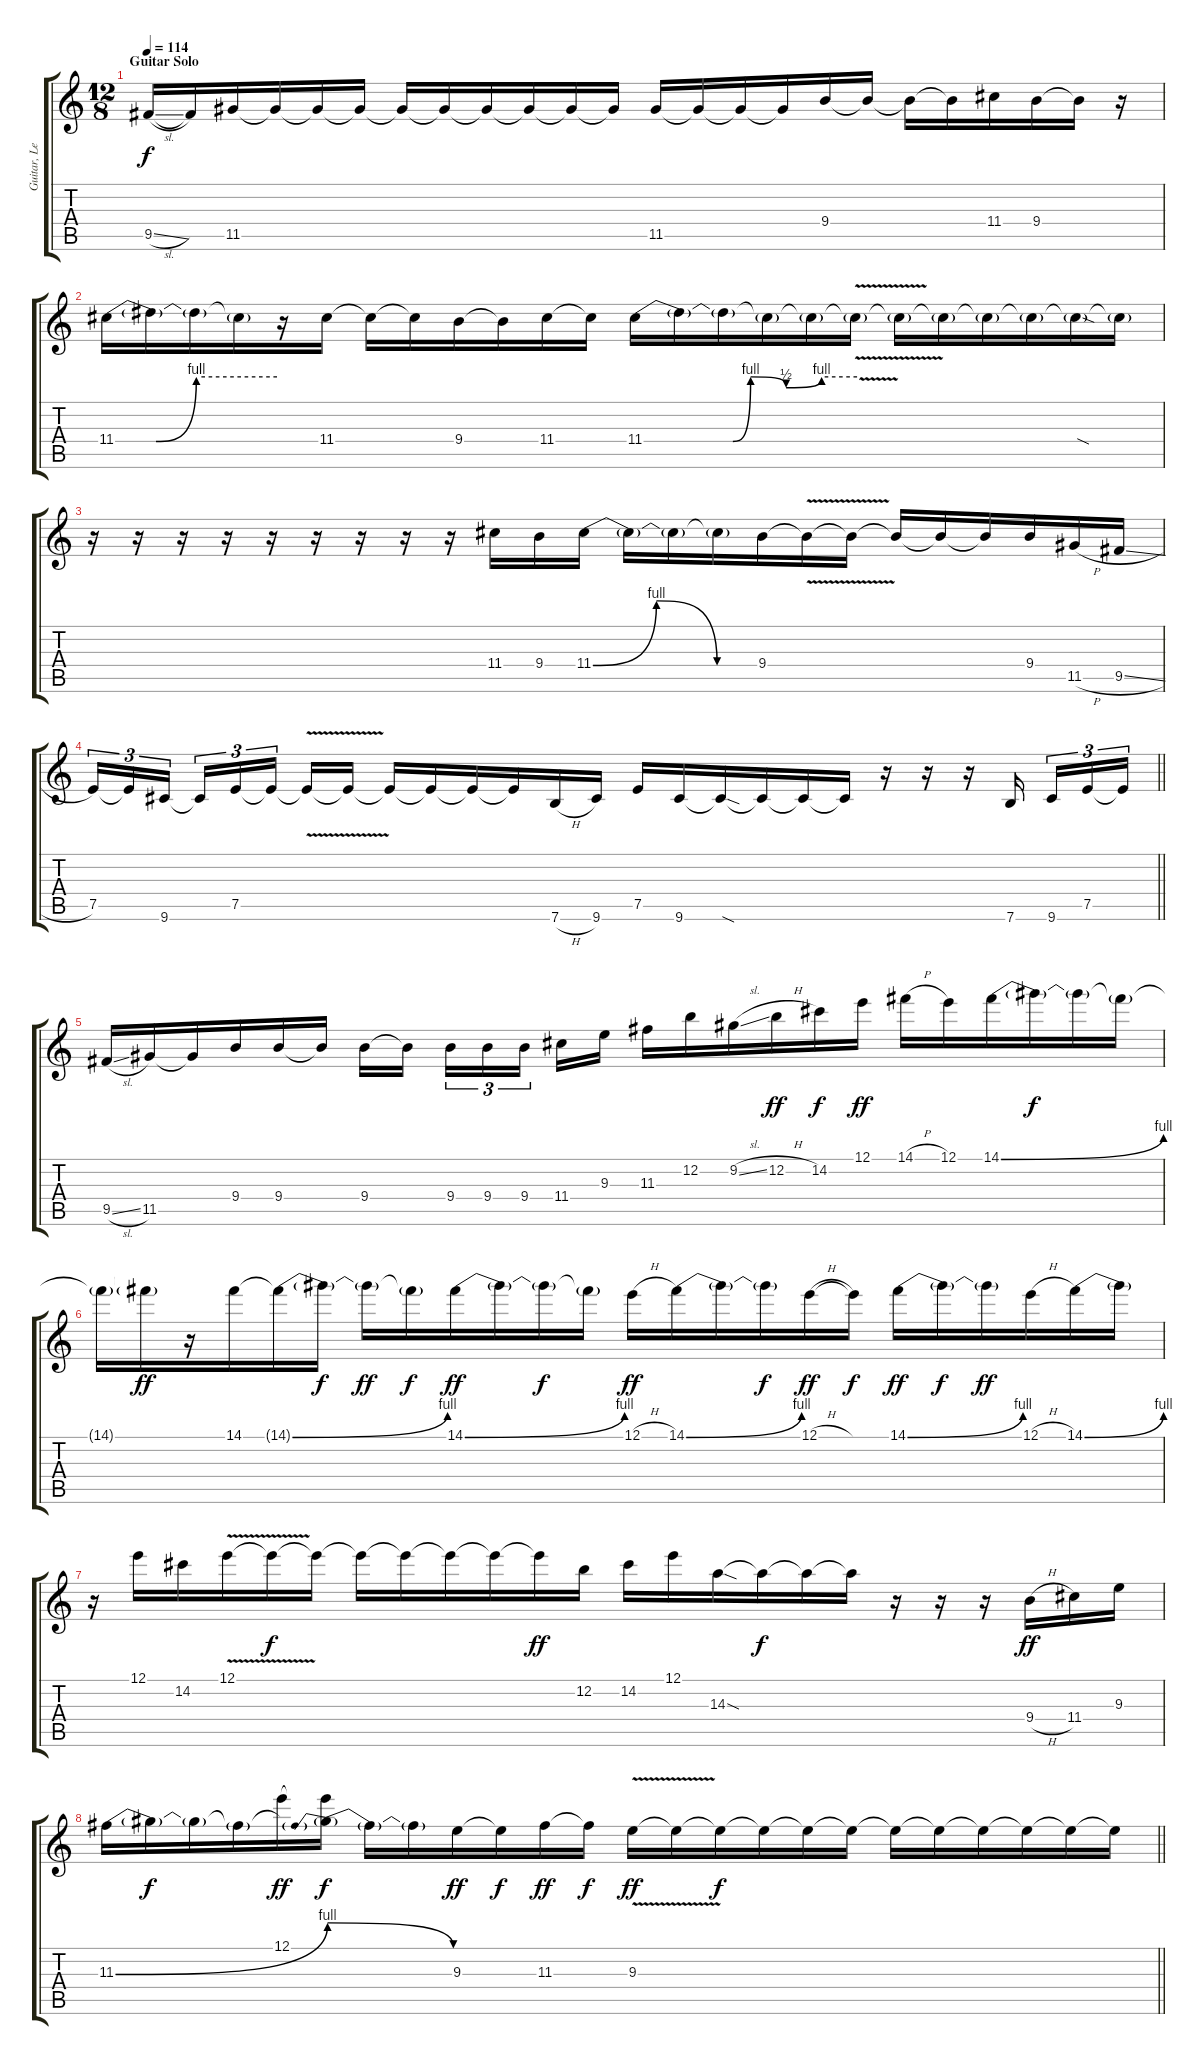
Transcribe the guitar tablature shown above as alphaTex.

\track ("Guitar, Lead" "Guitar, Le") {instrument electricguitarjazz}
\staff {score tabs}
\tuning (E4 B3 G3 D3 A2 E2) {hide}
\ts (12 8)
\section ("" "Guitar Solo")
\tempo 114
\clef g2
\ks c
9.5{sl}.16{dy f} 9.5{t}.16 11.5.16 11.5{t}.16 11.5{t}.16 11.5{t}.16 11.5{t}.16 11.5{t}.16 11.5{t}.16 11.5{t}.16 11.5{t}.16 11.5{t}.16 11.5.16 11.5{t}.16 11.5{t}.16 11.5{t}.16 9.4.16 9.4{t}.16 9.4{t}.16 9.4{t}.16 11.4.16 9.4.16 9.4{t}.16 r.16 |
11.4{be (custom 0 0 15 0 30 4 60 4)}.16 11.4{t}.16 11.4{t}.16 11.4{t}.16 r.16 11.4.16 11.4{t}.16 11.4{t}.16 9.4.16 9.4{t}.16 11.4.16 11.4{t}.16 11.4{be (custom 0 0 25 0 30 4 40 2 50 4 60 4)}.16 11.4{t}.16 11.4{t}.16 11.4{t}.16 11.4{t}.16 11.4{v t}.16 11.4{t}.16 11.4{t}.16 11.4{t}.16 11.4{t}.16 11.4{sod t}.16 11.4{t}.16 |
r.16 r.16 r.16 r.16 r.16 r.16 r.16 r.16 r.16 11.4.16 9.4.16 11.4{be (custom 0 0 23 4 45 0 60 0)}.16 11.4{t}.16 11.4{t}.16 11.4{t}.16 9.4.16 9.4{v t}.16 9.4{t}.16 9.4{t}.16 9.4{t}.16 9.4{t}.16 9.4.16 11.5{h}.16 9.5{sl}.16 |
\barLineRight lightlight
7.5.16{tu (3 2)} 7.5{t}.16{tu (3 2)} 9.6.16{tu (3 2) beam splitsecondary} 9.6{t}.16{tu (3 2)} 7.5.16{tu (3 2)} 7.5{t}.16{tu (3 2) beam splitsecondary} 7.5{v t}.16 7.5{t}.16 7.5{t}.16 7.5{t}.16 7.5{t}.16 7.5{t}.16 7.6{h}.16 9.6.16 7.5.16 9.6.16 9.6{sod t}.16 9.6{t}.16 9.6{t}.16 9.6{t}.16 r.16 r.16 r.16 7.6.16{beam splitsecondary} 9.6.16{tu (3 2)} 7.5.16{tu (3 2)} 7.5{t}.16{tu (3 2)} |
9.5{sl}.16 11.5.16 11.5{t}.16 9.4.16 9.4.16 9.4{t}.16 9.4.16 9.4{t}.16{beam splitsecondary} 9.4.16{tu (3 2)} 9.4.16{tu (3 2)} 9.4.16{tu (3 2) beam splitsecondary} 11.4.16 9.3.16 11.3.16 12.2.16 9.2{sl}.16 12.2{h}.16{dy ff} 14.2.16{dy f} 12.1.16{dy ff} 14.1{h}.16 12.1.16 14.1{be (bend 0 0 60 4)}.16 14.1{t}.16{dy f} 14.1{t}.16 14.1{t}.16 |
14.1{t}.16 14.1{t}.16{dy ff} r.16 14.1.16 14.1{be (bend 0 0 60 4) t}.16 14.1{t}.16{dy f} 14.1{t}.16{dy ff} 14.1{t}.16{dy f} 14.1{be (bend 0 0 60 4)}.16{dy ff} 14.1{t}.16 14.1{t}.16{dy f} 14.1{t}.16 12.1{h}.16{dy ff} 14.1{be (bend 0 0 60 4)}.16 14.1{t}.16 14.1{t}.16{dy f} 12.1{h}.16{dy ff} 12.1{t}.16{dy f} 14.1{be (bend 0 0 60 4)}.16{dy ff} 14.1{t}.16{dy f} 14.1{t}.16{dy ff} 12.1{h}.16 14.1{be (bend 0 0 60 4)}.16 14.1{t}.16 |
r.16 12.1.16 14.2.16 12.1{v}.16 12.1{t}.16{dy f} 12.1{t}.16 12.1{t}.16 12.1{t}.16 12.1{t}.16 12.1{t}.16 12.1{t}.16{dy ff} 12.2.16 14.2.16 12.1.16 14.3{sod}.16 14.3{t}.16{dy f} 14.3{t}.16 14.3{t}.16 r.16 r.16 r.16 9.4{h}.16{dy ff} 11.4.16 9.3.16 |
\barLineRight lightlight
11.3{be (bend 0 0 60 4)}.16 11.3{t}.16{dy f} 11.3{t}.16 11.3{t}.16 12.1.16{dy ff} (12.1{t} 11.3{be (prebendrelease 0 4 60 0) t}).16{dy f} 11.3{t}.16 11.3{t}.16 9.3.16{dy ff} 9.3{t}.16{dy f} 11.3.16{dy ff} 11.3{t}.16{dy f} 9.3{v}.16{dy ff} 9.3{t}.16 9.3{t}.16{dy f} 9.3{t}.16 9.3{t}.16 9.3{t}.16 9.3{t}.16 9.3{t}.16 9.3{t}.16 9.3{t}.16 9.3{t}.16 9.3{t}.16
